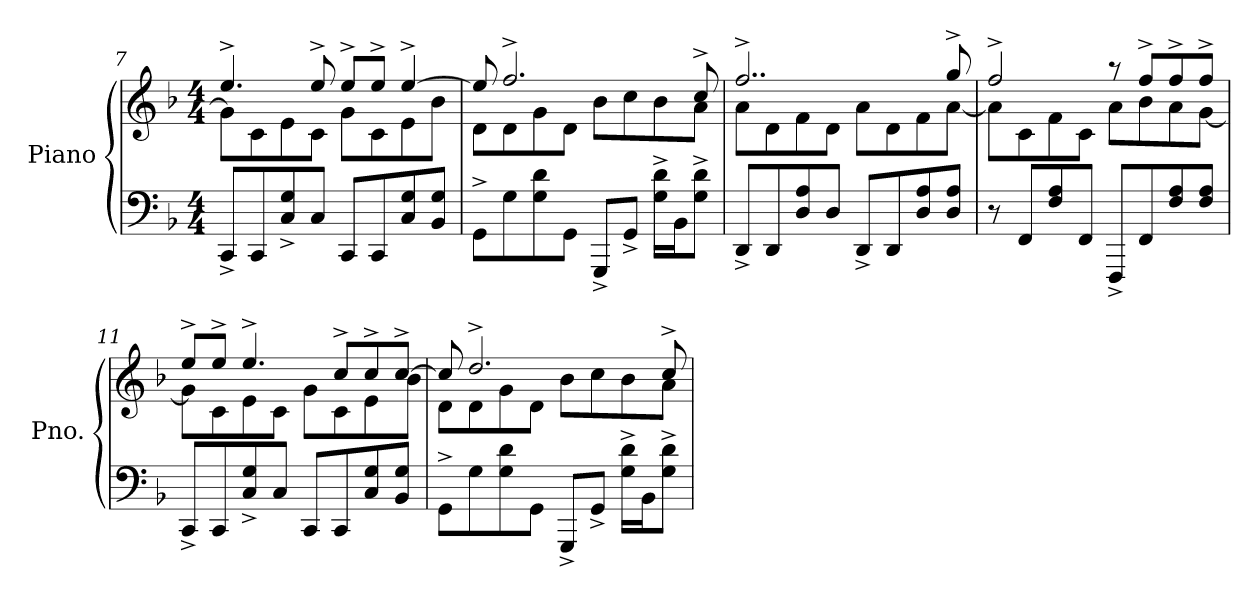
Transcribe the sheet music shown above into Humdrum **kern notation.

**kern	**kern
*part1	*part1
*staff2	*staff1
*I"Piano	*
*I'Pno.	*
*clefF4	*clefG2
*k[b-]	*k[b-]
*M4/4	*M4/4
=7	=7
*	*^
8CC^/L	4.ee^/	8g\L]
8CC/	.	8c\
8C/^ 8G/^	.	8e\
8C/J	8ee^/	8c\J
8CC/L	8ee^/L	8g\L
8CC/	8ee^/J	8c\
8C/ 8G/	[4ee^/	8e\
8BB-/ 8G/J	.	8b-\J
=8	=8	=8
8GG^\L	8ee/]	8d\L
8G\	2.ff^/	8d\
8G\ 8d\	.	8g\
8GG\J	.	8d\J
8GGG^/L	.	8b-\L
8GG^/J	.	8cc\
16G\^ 16d\^LL	.	8b-\
16BB-\J	.	.
8G\^ 8d\^J	8cc^/	8a\J
=9	=9	=9
8DD^/L	2..ff^/	8a\L
8DD/	.	8d\
8D/ 8A/	.	8f\
8D/J	.	8d\J
8DD^/L	.	8a\L
8DD/	.	8d\
8D/ 8A/	.	8f\
8D/ 8A/J	8gg^/	[8a\J
!!LO:LB:g=z	!!
=10	=10	=10
8r	2ff^/	8a\L]
8FF/L	.	8c\
8F/ 8A/	.	8f\
8FF/J	.	8c\J
8FFF^/L	8r	8a\L
8FF/	8ff^/L	8b-\
8F/ 8A/	8ff^/	8a\
8F/ 8A/J	8ff^/J	[8g\J
=11	=11	=11
8CC^/L	8ee^/L	8g\L]
8CC/	8ee^/J	8c\
8C/^ 8G/^	4.ee^/	8e\
8C/J	.	8c\J
8CC/L	.	8g\L
8CC/	8cc^/L	8c\
8C/ 8G/	8cc^/	8e\
8BB-/ 8G/J	[8cc^/J	8b-\J
=12	=12	=12
8GG^\L	8cc/]	8d\L
8G\	2.dd^/	8d\
8G\ 8d\	.	8g\
8GG\J	.	8d\J
8GGG^/L	.	8b-\L
8GG^/J	.	8cc\
16G\^ 16d\^LL	.	8b-\
16BB-\J	.	.
8G\^ 8d\^J	8cc^/	8a\J
*	*v	*v
=	=
*-	*-
